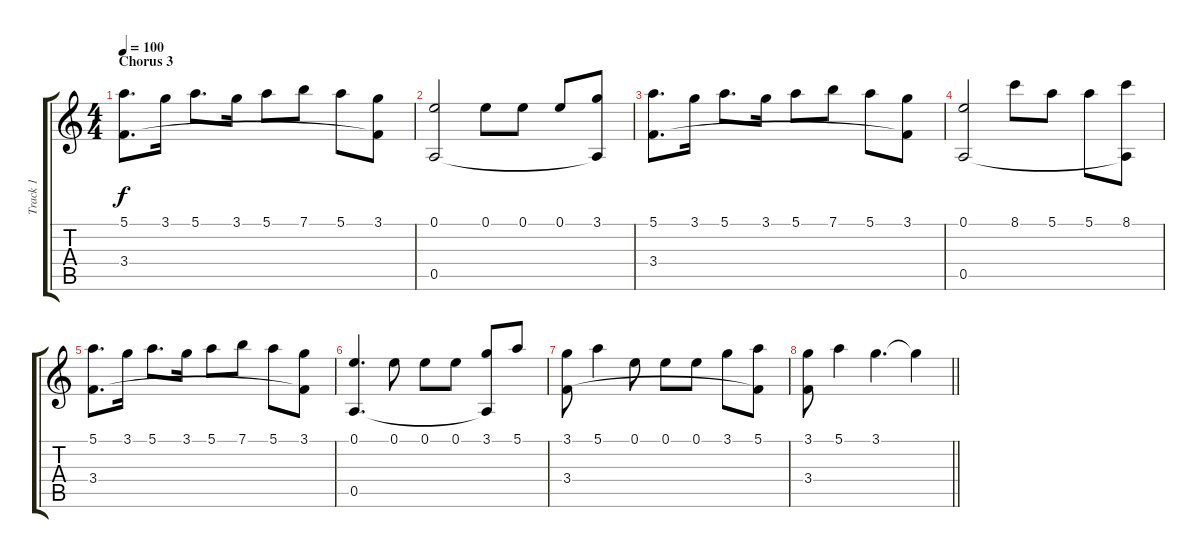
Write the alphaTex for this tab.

\track ("Track 1" "Track 1") {instrument acousticguitarsteel}
\staff {score tabs}
\tuning (E4 B3 G3 D3 A2 E2) {hide}
\ts (4 4)
\section ("" "Chorus 3")
\tempo 100
\clef g2
\ks c
(5.1 3.4).8{d dy f} 3.1.16 5.1.8{d} 3.1.16 5.1.8 7.1.8 5.1.8 (3.1 3.4{t}).8 |
(0.1 0.5).2 0.1.8 0.1.8 0.1.8 (3.1 0.5{t}).8 |
(5.1 3.4).8{d} 3.1.16 5.1.8{d} 3.1.16 5.1.8 7.1.8 5.1.8 (3.1 3.4{t}).8 |
(0.1 0.5).2 8.1.8 5.1.8 5.1.8 (8.1 0.5{t}).8 |
(5.1 3.4).8{d} 3.1.16 5.1.8{d} 3.1.16 5.1.8 7.1.8 5.1.8 (3.1 3.4{t}).8 |
(0.1 0.5).4{d} 0.1.8 0.1.8 0.1.8 (3.1 0.5{t}).8 5.1.8 |
(3.1 3.4).8 5.1.4 0.1.8 0.1.8 0.1.8 3.1.8 (5.1 3.4{t}).8 |
\barLineRight lightlight
(3.1 3.4).8 5.1.4 3.1.4{d} 3.1{t}.4
